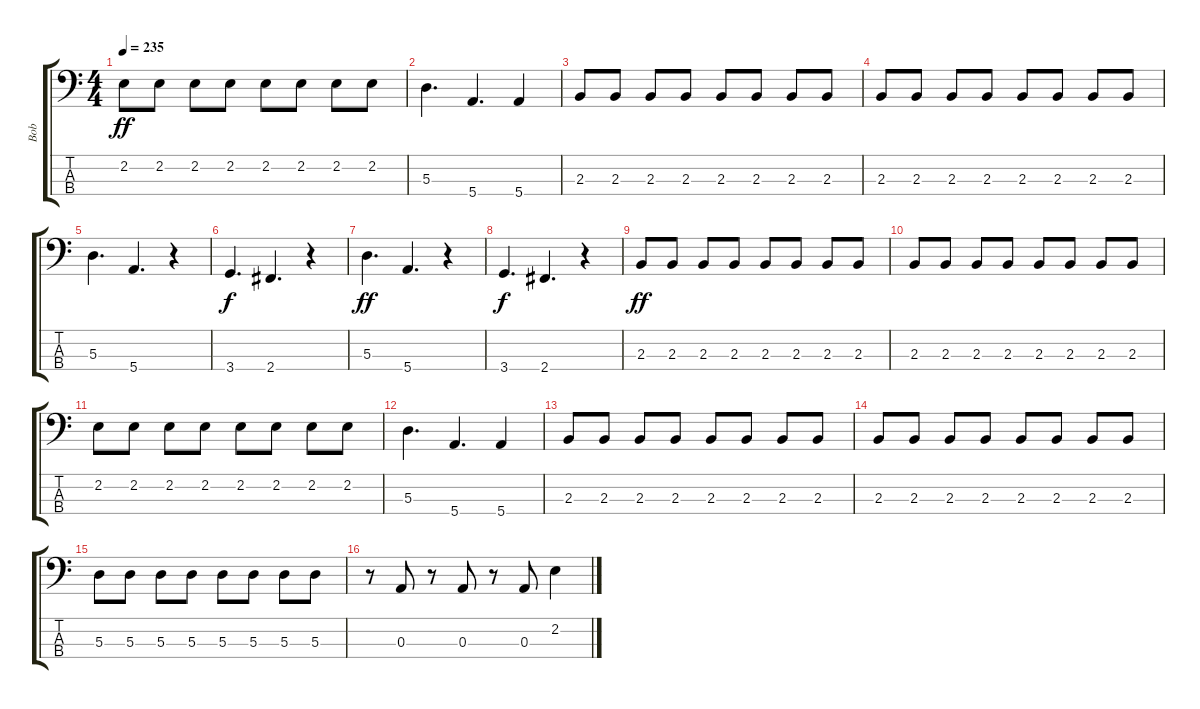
\track ("Bob" "Bob") {instrument electricbassfinger}
\staff {score tabs}
\tuning (G2 D2 A1 E1) {hide}
\ts (4 4)
\tempo 235
\clef f4
\ks c
2.2.8{dy ff} 2.2.8 2.2.8 2.2.8 2.2.8 2.2.8 2.2.8 2.2.8 |
5.3.4{d} 5.4.4{d} 5.4.4 |
2.3.8 2.3.8 2.3.8 2.3.8 2.3.8 2.3.8 2.3.8 2.3.8 |
2.3.8 2.3.8 2.3.8 2.3.8 2.3.8 2.3.8 2.3.8 2.3.8 |
5.3.4{d} 5.4.4{d} r.4 |
3.4.4{d dy f} 2.4.4{d} r.4 |
5.3.4{d dy ff} 5.4.4{d} r.4 |
3.4.4{d dy f} 2.4.4{d} r.4 |
2.3.8{dy ff} 2.3.8 2.3.8 2.3.8 2.3.8 2.3.8 2.3.8 2.3.8 |
2.3.8 2.3.8 2.3.8 2.3.8 2.3.8 2.3.8 2.3.8 2.3.8 |
2.2.8 2.2.8 2.2.8 2.2.8 2.2.8 2.2.8 2.2.8 2.2.8 |
5.3.4{d} 5.4.4{d} 5.4.4 |
2.3.8 2.3.8 2.3.8 2.3.8 2.3.8 2.3.8 2.3.8 2.3.8 |
2.3.8 2.3.8 2.3.8 2.3.8 2.3.8 2.3.8 2.3.8 2.3.8 |
5.3.8 5.3.8 5.3.8 5.3.8 5.3.8 5.3.8 5.3.8 5.3.8 |
r.8 0.3.8 r.8 0.3.8 r.8 0.3.8 2.2.4
